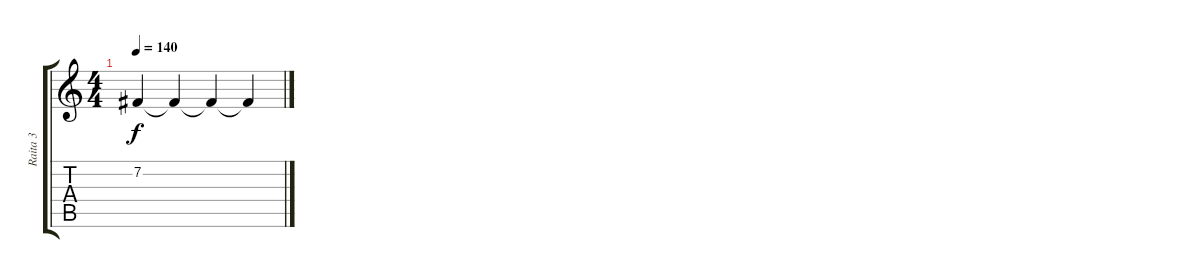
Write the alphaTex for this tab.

\track ("Raita 3" "Raita 3") {instrument violin}
\staff {score tabs}
\tuning (E4 B3 G3 D3 A2 E2) {hide}
\ts (4 4)
\tempo 140
\clef g2
\ks c
7.2.4{dy f} 7.2{t}.4 7.2{t}.4 7.2{t}.4
